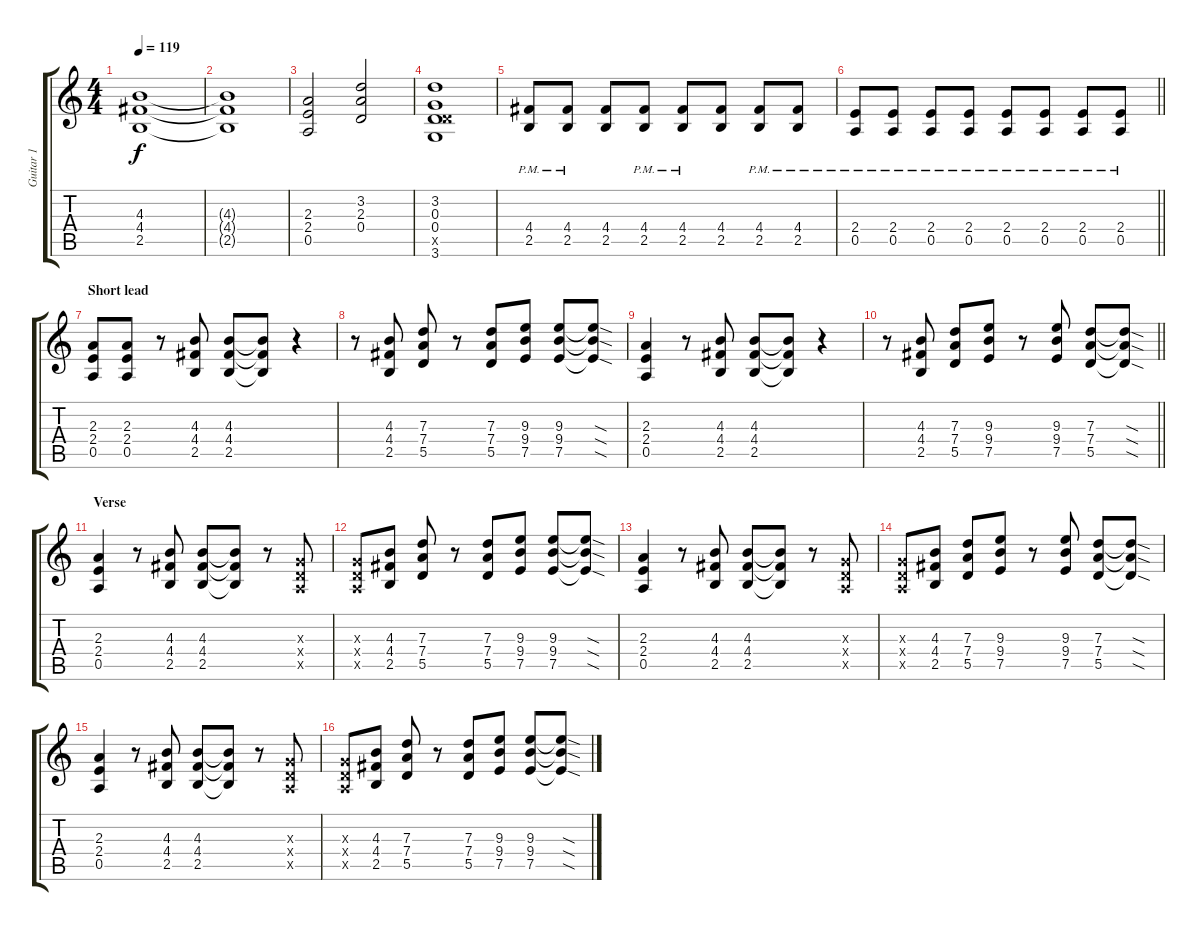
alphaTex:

\track ("Guitar 1" "Guitar 1") {instrument overdrivenguitar}
\staff {score tabs}
\tuning (E4 B3 G3 D3 A2 E2) {hide}
\ts (4 4)
\tempo 119
\clef g2
\ks c
(4.3 4.4 2.5).1{dy f} |
(4.3{t} 4.4{t} 2.5{t}).1 |
(2.3 2.4 0.5).2 (3.2 2.3 0.4).2 |
(3.2 0.3 0.4 5.5{x} 3.6).1 |
(4.4{pm} 2.5{pm}).8 (4.4{pm} 2.5{pm}).8 (4.4 2.5).8 (4.4{pm} 2.5{pm}).8 (4.4{pm} 2.5{pm}).8 (4.4 2.5).8 (4.4{pm} 2.5{pm}).8 (4.4{pm} 2.5{pm}).8 |
\barLineRight lightlight
(2.4{pm} 0.5{pm}).8 (2.4{pm} 0.5{pm}).8 (2.4{pm} 0.5{pm}).8 (2.4{pm} 0.5{pm}).8 (2.4{pm} 0.5{pm}).8 (2.4{pm} 0.5{pm}).8 (2.4{pm} 0.5{pm}).8 (2.4{pm} 0.5{pm}).8 |
\section ("" "Short lead")
(2.3 2.4 0.5).8 (2.3 2.4 0.5).8 r.8 (4.3 4.4 2.5).8 (4.3 4.4 2.5).8 (4.3{t} 4.4{t} 2.5{t}).8 r.4 |
r.8 (4.3 4.4 2.5).8 (7.3 7.4 5.5).8 r.8 (7.3 7.4 5.5).8 (9.3 9.4 7.5).8 (9.3 9.4 7.5).8 (9.3{sod t} 9.4{sod t} 7.5{sod t}).8 |
(2.3 2.4 0.5).4 r.8 (4.3 4.4 2.5).8 (4.3 4.4 2.5).8 (4.3{t} 4.4{t} 2.5{t}).8 r.4 |
\barLineRight lightlight
r.8 (4.3 4.4 2.5).8 (7.3 7.4 5.5).8 (9.3 9.4 7.5).8 r.8 (9.3 9.4 7.5).8 (7.3 7.4 5.5).8 (7.3{sod t} 7.4{sod t} 5.5{sod t}).8 |
\section ("" "Verse")
(2.3 2.4 0.5).4 r.8 (4.3 4.4 2.5).8 (4.3 4.4 2.5).8 (4.3{t} 4.4{t} 2.5{t}).8 r.8 (0.3{x} 0.4{x} 0.5{x}).8 |
(0.3{x} 0.4{x} 0.5{x}).8 (4.3 4.4 2.5).8 (7.3 7.4 5.5).8 r.8 (7.3 7.4 5.5).8 (9.3 9.4 7.5).8 (9.3 9.4 7.5).8 (9.3{sod t} 9.4{sod t} 7.5{sod t}).8 |
(2.3 2.4 0.5).4 r.8 (4.3 4.4 2.5).8 (4.3 4.4 2.5).8 (4.3{t} 4.4{t} 2.5{t}).8 r.8 (0.3{x} 0.4{x} 0.5{x}).8 |
(0.3{x} 0.4{x} 0.5{x}).8 (4.3 4.4 2.5).8 (7.3 7.4 5.5).8 (9.3 9.4 7.5).8 r.8 (9.3 9.4 7.5).8 (7.3 7.4 5.5).8 (7.3{sod t} 7.4{sod t} 5.5{sod t}).8 |
(2.3 2.4 0.5).4 r.8 (4.3 4.4 2.5).8 (4.3 4.4 2.5).8 (4.3{t} 4.4{t} 2.5{t}).8 r.8 (0.3{x} 0.4{x} 0.5{x}).8 |
(0.3{x} 0.4{x} 0.5{x}).8 (4.3 4.4 2.5).8 (7.3 7.4 5.5).8 r.8 (7.3 7.4 5.5).8 (9.3 9.4 7.5).8 (9.3 9.4 7.5).8 (9.3{sod t} 9.4{sod t} 7.5{sod t}).8
